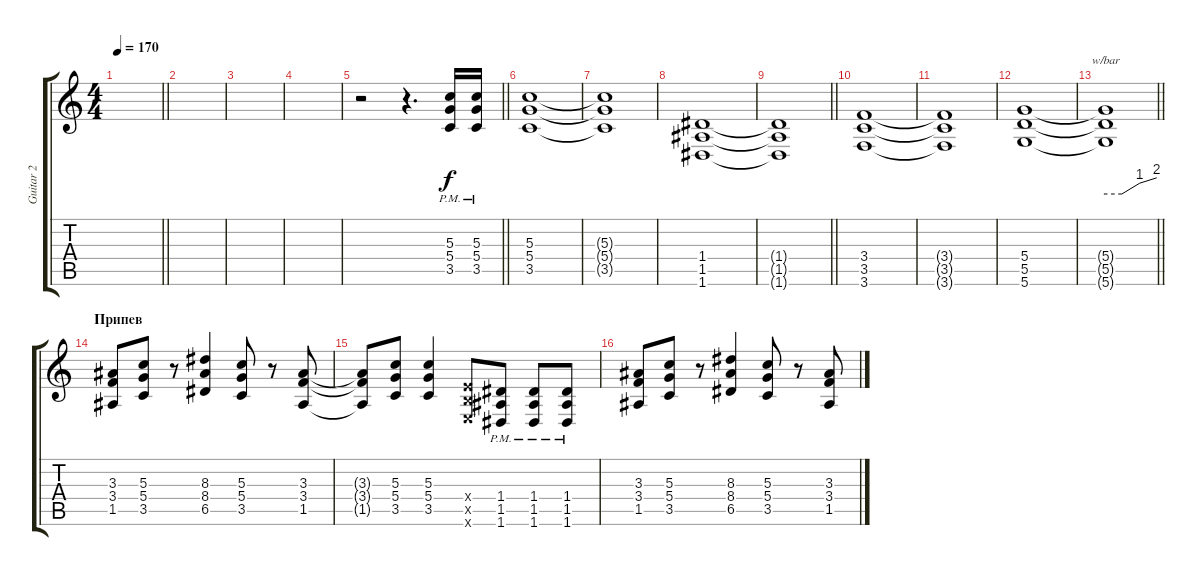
\track ("Guitar 2" "Guitar 2") {instrument overdrivenguitar}
\staff {score tabs}
\tuning (E4 B3 G3 D3 A2 D2) {hide}
\ts (4 4)
\tempo 170
\clef g2
\barLineRight lightlight
\ks c
|
|
|
|
\barLineRight lightlight
r.2 r.4{d} (5.3{pm} 5.4{pm} 3.5{pm}).16 (5.3{pm} 5.4{pm} 3.5{pm}).16 |
(5.3 5.4 3.5).1 |
(5.3{t} 5.4{t} 3.5{t}).1 |
(1.4 1.5 1.6).1 |
\barLineRight lightlight
(1.4{t} 1.5{t} 1.6{t}).1 |
(3.4 3.5 3.6).1 |
(3.4{t} 3.5{t} 3.6{t}).1 |
(5.4 5.5 5.6).1 |
\barLineRight lightlight
(5.4{t} 5.5{t} 5.6{t}).1{tbe (custom default 0 0 19 0 40 4 60 8)} |
\section ("" "Припев")
(3.3 3.4 1.5).8 (5.3 5.4 3.5).8 r.8 (8.3 8.4 6.5).4 (5.3 5.4 3.5).8 r.8 (3.3 3.4 1.5).8 |
(3.3{t} 3.4{t} 1.5{t}).8 (5.3 5.4 3.5).8 (5.3 5.4 3.5).4 (2.4{x} 2.5{x} 2.6{x}).8 (1.4{pm} 1.5{pm} 1.6{pm}).8 (1.4{pm} 1.5{pm} 1.6{pm}).8 (1.4{pm} 1.5{pm} 1.6{pm}).8 |
(3.3 3.4 1.5).8 (5.3 5.4 3.5).8 r.8 (8.3 8.4 6.5).4 (5.3 5.4 3.5).8 r.8 (3.3 3.4 1.5).8
